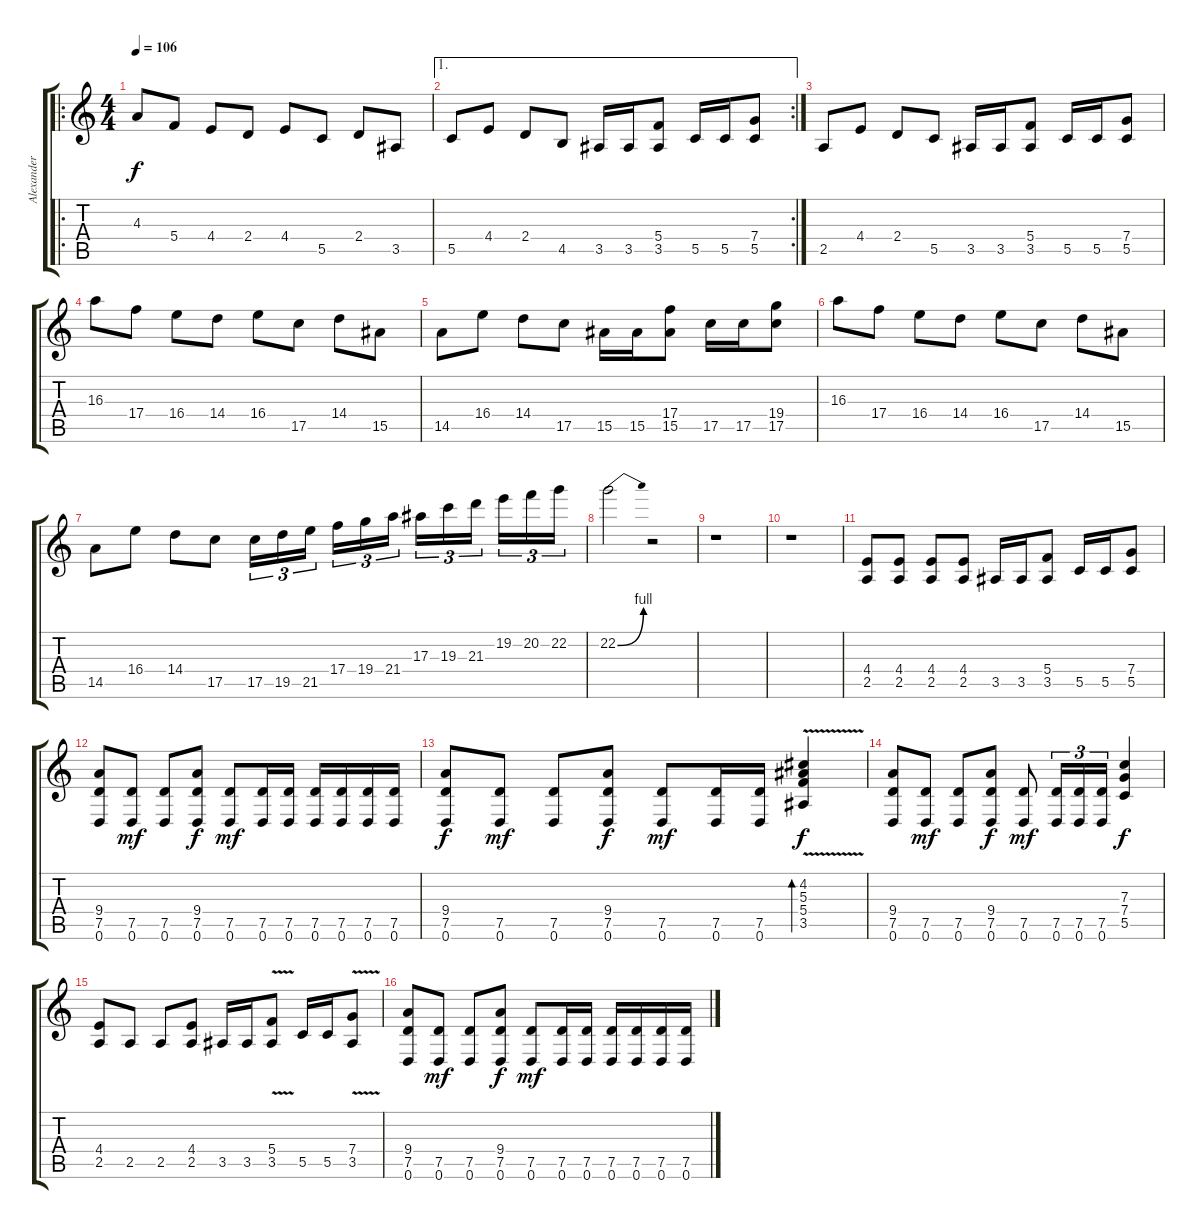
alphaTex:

\track ("Alexander Kuoppala" "Alexander ") {instrument distortionguitar}
\staff {score tabs}
\tuning (D4 A3 F3 C3 G2 D2) {hide}
\ro
\ts (4 4)
\tempo 106
\clef g2
\ks c
4.3.8{dy f instrument overdrivenguitar} 5.4.8 4.4.8 2.4.8 4.4.8 5.5.8 2.4.8 3.5.8 |
\ae 1
\rc 2
5.5.8 4.4.8 2.4.8 4.5.8 3.5.16 3.5.16 (5.4 3.5).8 5.5.16 5.5.16 (7.4 5.5).8 |
2.5.8 4.4.8 2.4.8 5.5.8 3.5.16 3.5.16 (5.4 3.5).8 5.5.16 5.5.16 (7.4 5.5).8 |
16.3.8{instrument overdrivenguitar} 17.4.8 16.4.8 14.4.8 16.4.8 17.5.8 14.4.8 15.5.8 |
14.5.8 16.4.8 14.4.8 17.5.8 15.5.16 15.5.16 (17.4 15.5).8 17.5.16 17.5.16 (19.4 17.5).8 |
16.3.8{instrument overdrivenguitar} 17.4.8 16.4.8 14.4.8 16.4.8 17.5.8 14.4.8 15.5.8 |
14.5.8 16.4.8 14.4.8 17.5.8 17.5.16{tu (3 2)} 19.5.16{tu (3 2)} 21.5.16{tu (3 2)} 17.4.16{tu (3 2)} 19.4.16{tu (3 2)} 21.4.16{tu (3 2)} 17.3.16{tu (3 2)} 19.3.16{tu (3 2)} 21.3.16{tu (3 2)} 19.2.16{tu (3 2)} 20.2.16{tu (3 2)} 22.2.16{tu (3 2)} |
22.2{be (bend 0 0 60 4)}.2 r.2 |
r.1 |
r.1 |
(4.4 2.5).8{volume 13 balance 16 instrument distortionguitar} (4.4 2.5).8 (4.4 2.5).8 (4.4 2.5).8 3.5.16 3.5.16 (5.4 3.5).8 5.5.16 5.5.16 (7.4 5.5).8 |
(9.4 7.5 0.6).8 (7.5 0.6).8{dy mf} (7.5 0.6).8 (9.4 7.5 0.6).8{dy f} (7.5 0.6).8{dy mf} (7.5 0.6).16 (7.5 0.6).16 (7.5 0.6).16 (7.5 0.6).16 (7.5 0.6).16 (7.5 0.6).16 |
(9.4 7.5 0.6).8{dy f} (7.5 0.6).8{dy mf} (7.5 0.6).8 (9.4 7.5 0.6).8{dy f} (7.5 0.6).8{dy mf} (7.5 0.6).16 (7.5 0.6).16 (4.2{v} 5.3 5.4 3.5).4{bd 120 dy f} |
(9.4 7.5 0.6).8 (7.5 0.6).8{dy mf} (7.5 0.6).8 (9.4 7.5 0.6).8{dy f} (7.5 0.6).8{dy mf} (7.5 0.6).16{tu (3 2)} (7.5 0.6).16{tu (3 2)} (7.5 0.6).16{tu (3 2)} (7.3 7.4 5.5).4{dy f} |
(4.4 2.5).8 2.5.8 2.5.8 (4.4 2.5).8 3.5.16 3.5.16 (5.4{v} 3.5).8 5.5.16 5.5.16 (7.4{v} 3.5).8 |
(9.4 7.5 0.6).8 (7.5 0.6).8{dy mf} (7.5 0.6).8 (9.4 7.5 0.6).8{dy f} (7.5 0.6).8{dy mf} (7.5 0.6).16 (7.5 0.6).16 (7.5 0.6).16 (7.5 0.6).16 (7.5 0.6).16 (7.5 0.6).16
